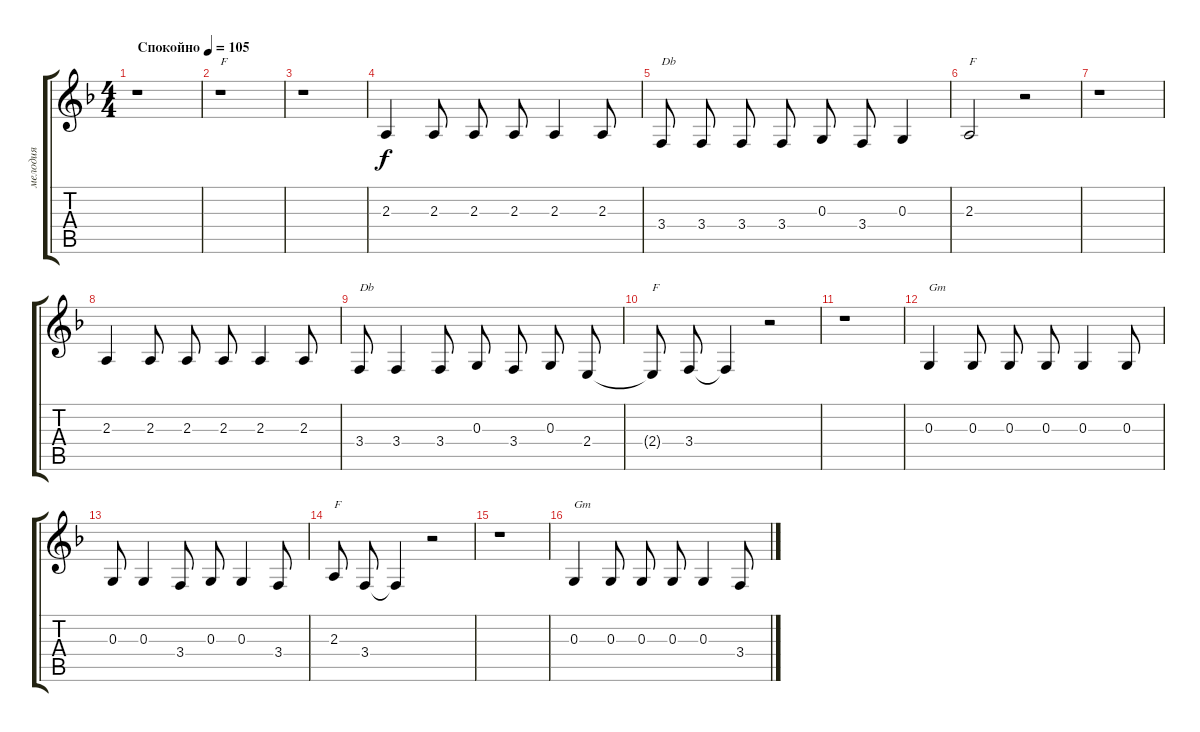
\track ("мелодия" "мелодия") {instrument accordion}
\staff {score tabs}
\tuning (E4 B3 G3 D3 A2 E2) {hide}
\ts (4 4)
\tempo (105 "Спокойно")
\clef g2
\ks f
r.1{dy f instrument accordion} |
r.1{txt "F"} |
r.1 |
2.3.4 2.3.8{beam split} 2.3.8 2.3.8 2.3.4 2.3.8 |
3.4.8{txt "Db" beam split} 3.4.8 3.4.8{beam split} 3.4.8 0.3.8{beam split} 3.4.8 0.3.4 |
2.3.2{txt "F"} r.2 |
r.1 |
2.3.4 2.3.8{beam split} 2.3.8 2.3.8 2.3.4 2.3.8 |
3.4.8{txt "Db"} 3.4.4 3.4.8 0.3.8{beam split} 3.4.8 0.3.8{beam split} 2.4.8 |
2.4{t}.8{txt "F" beam split} 3.4.8 3.4{t}.4 r.2 |
r.1 |
0.3.4{txt "Gm"} 0.3.8{beam split} 0.3.8 0.3.8 0.3.4 0.3.8 |
0.3.8 0.3.4 3.4.8 0.3.8 0.3.4 3.4.8 |
2.3.8{txt "F" beam split} 3.4.8 3.4{t}.4 r.2 |
r.1 |
0.3.4{txt "Gm"} 0.3.8{beam split} 0.3.8 0.3.8 0.3.4 3.4.8
